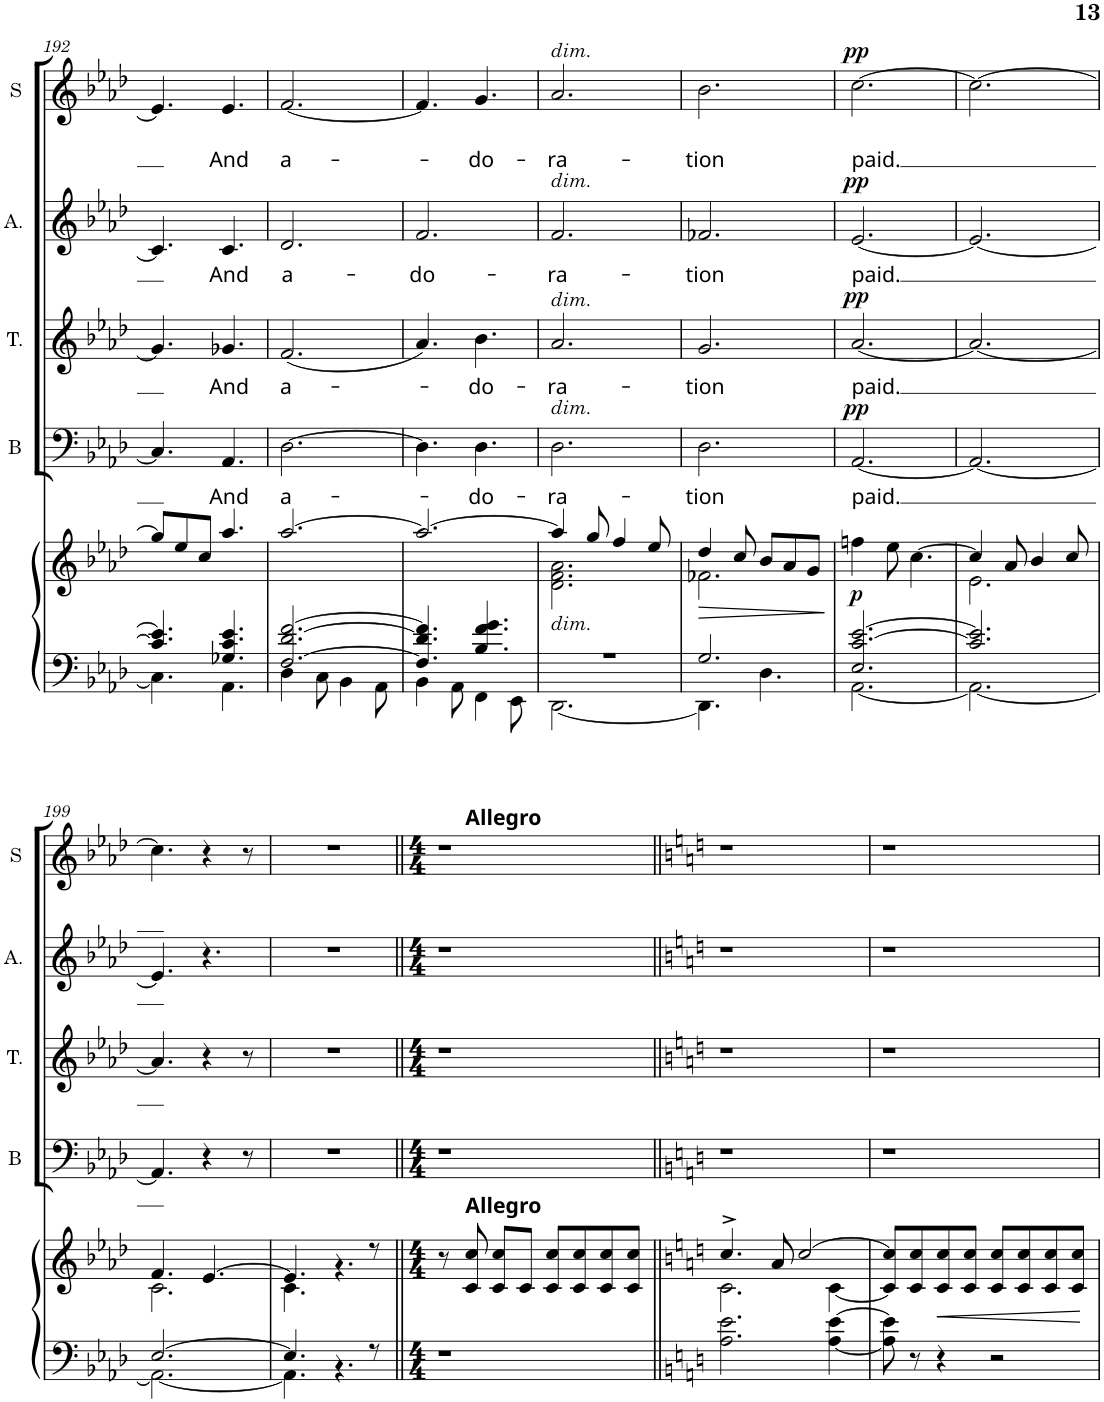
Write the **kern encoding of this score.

**kern	**kern	**dynam	**kern	**text	**dynam	**kern	**text	**dynam	**kern	**text	**dynam	**kern	**text	**text	**dynam
*part5	*part5	*part5	*part4	*part4	*part4	*part3	*part3	*part3	*part2	*part2	*part2	*part1	*part1	*part1	*part1
*staff6	*staff5	*staff5/6	*staff4	*staff4	*staff4	*staff3	*staff3	*staff3	*staff2	*staff2	*staff2	*staff1	*staff1	*staff1	*staff1
*I"Orgel	*	*	*I"Bas	*	*	*I"Tenor	*	*	*I"Alt	*	*	*I"Sopraan	*	*	*
*	*	*	*I'B	*	*	*I'T.	*	*	*I'A.	*	*	*I'S	*	*	*
!!LO:PB:g=z
*clefF4	*clefG2	*	*clefF4	*	*	*clefG2	*	*	*clefG2	*	*	*clefG2	*	*	*
*	*	*	*	*	*	*Trd7c12	*	*	*	*	*	*	*	*	*
*k[b-e-a-d-]	*k[b-e-a-d-]	*	*k[b-e-a-d-]	*	*	*k[b-e-a-d-]	*	*	*k[b-e-a-d-]	*	*	*k[b-e-a-d-]	*	*	*
*f:	*f:	*	*f:	*	*	*f:	*	*	*f:	*	*	*f:	*	*	*
*M6/8	*M6/8	*	*M6/8	*	*	*M6/8	*	*	*M6/8	*	*	*M6/8	*	*	*
=192	=192	=192	=192	=192	=192	=192	=192	=192	=192	=192	=192	=192	=192	=192	=192
*^	*	*	*	*	*	*	*	*	*	*	*	*	*	*	*
4.c/] 4.e-/]	4.C\]	8gg/L]	.	4.C/]	.	.	4.g/]	.	.	4.c/]	.	.	4.e-/]	.	.	.
.	.	8ee-/	.	.	.	.	.	.	.	.	.	.	.	.	.	.
.	.	8cc/J	.	.	.	.	.	.	.	.	.	.	.	.	.	.
!	!	!	!	!	!LO:LY:b	!	!	!LO:LY:b	!	!	!LO:LY:b	!	!	!	!LO:LY:b	!
4.G-X/ 4.c/ 4.e-/	4.AA-\	4.aa-/	.	4.AA-/	And	.	4.g-X/	And	.	4.c/	And	.	4.e-/	.	And	.
=193	=193	=193	=193	=193	=193	=193	=193	=193	=193	=193	=193	=193	=193	=193	=193	=193
!	!	!	!	!	!LO:LY:b	!	!	!LO:LY:b	!	!	!LO:LY:b	!	!	!	!LO:LY:b	!
[2.F/ [2.d-/ [2.f/	4D-\	[>2.aa-/	.	[2.D-\	a-	.	(<2.f/	a-	.	2.d-/	a-	.	[2.f/	.	a-	.
.	8C\	.	.	.	.	.	.	.	.	.	.	.	.	.	.	.
.	4BB-\	.	.	.	.	.	.	.	.	.	.	.	.	.	.	.
.	8AA-\	.	.	.	.	.	.	.	.	.	.	.	.	.	.	.
=194	=194	=194	=194	=194	=194	=194	=194	=194	=194	=194	=194	=194	=194	=194	=194	=194
!	!	!	!	!	!	!	!	!	!	!	!LO:LY:b	!	!	!	!	!
4.F/] 4.d-/] 4.f/]	4BB-\	2.aa-/_	.	4.D-\]	.	.	4.a-/)	.	.	2.f/	-do-	.	4.f/]	.	.	.
.	8AA-\	.	.	.	.	.	.	.	.	.	.	.	.	.	.	.
!	!	!	!	!	!LO:LY:b	!	!	!LO:LY:b	!	!	!	!	!	!	!LO:LY:b	!
4.B-/ 4.f/ 4.g/	4FF\	.	.	4.D-\	-do-	.	4.b-\	-do-	.	.	.	.	4.g/	.	-do-	.
.	8EE-\	.	.	.	.	.	.	.	.	.	.	.	.	.	.	.
=195	=195	=195	=195	=195	=195	=195	=195	=195	=195	=195	=195	=195	=195	=195	=195	=195
*	*	*^	*	*	*	*	*	*	*	*	*	*	*	*	*	*
!	!	!	!	!	!	!	!	!	!	!	!	!	!	!LO:TX:a:i:t=dim.	!	!	!
!	!	!	!	!	!	!	!	!	!	!	!LO:TX:a:i:t=dim.	!	!	!	!	!	!
!	!	!	!	!	!	!	!	!LO:TX:a:i:t=dim.	!	!	!	!	!	!	!	!	!
!	!	!	!	!	!LO:TX:a:i:t=dim.	!	!	!	!	!	!	!	!	!	!	!	!
!	!	!LO:TX:b:i:t=dim.	!	!	!	!	!	!	!	!	!	!	!	!	!	!	!
!	!	!	!	!	!	!LO:LY:b	!	!	!LO:LY:b	!	!	!LO:LY:b	!	!	!	!LO:LY:b	!
2.r	[2.DD-\	4aa-/]	2.d-\ 2.f\ 2.a-\	.	2.D-\	-ra-	.	2.a-/	-ra-	.	2.f/	-ra-	.	2.a-/	.	-ra-	.
.	.	8gg/	.	.	.	.	.	.	.	.	.	.	.	.	.	.	.
.	.	4ff/	.	.	.	.	.	.	.	.	.	.	.	.	.	.	.
.	.	8ee-/	.	.	.	.	.	.	.	.	.	.	.	.	.	.	.
=196	=196	=196	=196	=196	=196	=196	=196	=196	=196	=196	=196	=196	=196	=196	=196	=196	=196
!	!	!	!	!LO:HP:b	!	!LO:LY:b	!	!	!LO:LY:b	!	!	!LO:LY:b	!	!	!	!LO:LY:b	!
2.G/	4.DD-\]	4dd-/	2.f-X\	>	2.D-\	-tion	.	2.g/	-tion	.	2.f-X/	-tion	.	2.b-\	.	-tion	.
.	.	8cc/	.	.	.	.	.	.	.	.	.	.	.	.	.	.	.
.	4.D-\	8b-/L	.	.	.	.	.	.	.	.	.	.	.	.	.	.	.
.	.	8a-/	.	.	.	.	.	.	.	.	.	.	.	.	.	.	.
.	.	8g/J	.	.	.	.	.	.	.	.	.	.	.	.	.	.	.
*	*	*v	*v	*	*	*	*	*	*	*	*	*	*	*	*	*	*
=197	=197	=197	=197	=197	=197	=197	=197	=197	=197	=197	=197	=197	=197	=197	=197	=197
!	!	!	!LO:DY:b	!	!LO:LY:b	!LO:DY:a	!	!LO:LY:b	!LO:DY:a	!	!LO:LY:b	!LO:DY:a	!	!	!LO:LY:b	!LO:DY:a
2.E-/ [2.c/ [2.e-/	[2.AA-\	4ffn\	p	[2.AA-/	paid.	pp	[2.a-/	paid.	pp	[2.e-/	paid.	pp	[2.cc\	.	paid.	pp
.	.	8ee-\	.	.	.	.	.	.	.	.	.	.	.	.	.	.
.	.	[4.cc\	.	.	.	.	.	.	.	.	.	.	.	.	.	.
=198	=198	=198	=198	=198	=198	=198	=198	=198	=198	=198	=198	=198	=198	=198	=198	=198
*	*	*^	*	*	*	*	*	*	*	*	*	*	*	*	*	*
2.c/] 2.e-/]	2.AA-\_	4cc/]	2.e-\	.	2.AA-/_	.	.	2.a-/_	.	.	2.e-/_	.	.	2.cc\_	.	.	.
.	.	8a-/	.	.	.	.	.	.	.	.	.	.	.	.	.	.	.
.	.	4b-/	.	.	.	.	.	.	.	.	.	.	.	.	.	.	.
.	.	8cc/	.	.	.	.	.	.	.	.	.	.	.	.	.	.	.
!!LO:LB:g=z
=199	=199	=199	=199	=199	=199	=199	=199	=199	=199	=199	=199	=199	=199	=199	=199	=199	=199
[2.E-/	2.AA-\_	4.f/	2.c\	.	4.AA-/]	.	.	4.a-/]	.	.	4.e-/]	.	.	4.cc\]	.	.	.
.	.	[4.e-/	.	.	4r	.	.	4r	.	.	4.r	.	.	4r	.	.	.
.	.	.	.	.	8r	.	.	8r	.	.	.	.	.	8r	.	.	.
=200	=200	=200	=200	=200	=200	=200	=200	=200	=200	=200	=200	=200	=200	=200	=200	=200	=200
4.E-/]	4.AA-\]	4.e-/]	4.c\	.	2.r	.	.	2.r	.	.	2.r	.	.	2.r	.	.	.
4ryy	4.r	4ryy	4.r	.	.	.	.	.	.	.	.	.	.	.	.	.	.
8r	.	8r	.	.	.	.	.	.	.	.	.	.	.	.	.	.	.
*v	*v	*	*	*	*	*	*	*	*	*	*	*	*	*	*	*	*
*	*v	*v	*	*	*	*	*	*	*	*	*	*	*	*	*	*
=201||	=201||	=201||	=201||	=201||	=201||	=201||	=201||	=201||	=201||	=201||	=201||	=201||	=201||	=201||	=201||
*M4/4	*M4/4	*	*M4/4	*	*	*M4/4	*	*	*M4/4	*	*	*M4/4	*	*	*
*	*	*	*	*	*	*	*	*	*	*	*	*^	*	*	*
1r	8r	.	1r	.	.	1r	.	.	1r	.	.	1r	8ryy	.	.	.
!	!	!	!	!	!	!	!	!	!	!	!	!	!LO:TX:a:B:t=Allegro	!	!	!
!	!LO:TX:a:B:t=Allegro	!	!	!	!	!	!	!	!	!	!	!	!	!	!	!
.	8c/ 8cc/	.	.	.	.	.	.	.	.	.	.	.	2..ryy	.	.	.
.	8c/ 8cc/L	.	.	.	.	.	.	.	.	.	.	.	.	.	.	.
.	8c/J	.	.	.	.	.	.	.	.	.	.	.	.	.	.	.
.	8c/ 8cc/L	.	.	.	.	.	.	.	.	.	.	.	.	.	.	.
.	8c/ 8cc/	.	.	.	.	.	.	.	.	.	.	.	.	.	.	.
.	8c/ 8cc/	.	.	.	.	.	.	.	.	.	.	.	.	.	.	.
.	8c/ 8cc/J	.	.	.	.	.	.	.	.	.	.	.	.	.	.	.
*	*	*	*	*	*	*	*	*	*	*	*	*v	*v	*	*	*
=202||	=202||	=202||	=202||	=202||	=202||	=202||	=202||	=202||	=202||	=202||	=202||	=202||	=202||	=202||	=202||
*k[]	*k[]	*	*k[]	*	*	*k[]	*	*	*k[]	*	*	*k[]	*	*	*
*C:	*C:	*	*C:	*	*	*C:	*	*	*C:	*	*	*C:	*	*	*
*	*^	*	*	*	*	*	*	*	*	*	*	*	*	*	*
2.A\ 2.e\	4.cc^/	2.c\	.	1r	.	.	1r	.	.	1r	.	.	1r	.	.	.
.	8a/	.	.	.	.	.	.	.	.	.	.	.	.	.	.	.
.	[2cc/	.	.	.	.	.	.	.	.	.	.	.	.	.	.	.
[4A\ [4e\	.	[4c\	.	.	.	.	.	.	.	.	.	.	.	.	.	.
*	*v	*v	*	*	*	*	*	*	*	*	*	*	*	*	*	*
=203	=203	=203	=203	=203	=203	=203	=203	=203	=203	=203	=203	=203	=203	=203	=203
8A\] 8e\]	8c/] 8cc/]L	.	1r	.	.	1r	.	.	1r	.	.	1r	.	.	.
8r	8c/ 8cc/	.	.	.	.	.	.	.	.	.	.	.	.	.	.
4r	8c/ 8cc/	.	.	.	.	.	.	.	.	.	.	.	.	.	.
.	8c/ 8cc/J	.	.	.	.	.	.	.	.	.	.	.	.	.	.
2r	8c/ 8cc/L	.	.	.	.	.	.	.	.	.	.	.	.	.	.
.	8c/ 8cc/	.	.	.	.	.	.	.	.	.	.	.	.	.	.
.	8c/ 8cc/	.	.	.	.	.	.	.	.	.	.	.	.	.	.
.	8c/ 8cc/J	.	.	.	.	.	.	.	.	.	.	.	.	.	.
.	.	]	.	.	.	.	.	.	.	.	.	.	.	.	.
=	=	=	=	=	=	=	=	=	=	=	=	=	=	=	=
*-	*-	*-	*-	*-	*-	*-	*-	*-	*-	*-	*-	*-	*-	*-	*-
